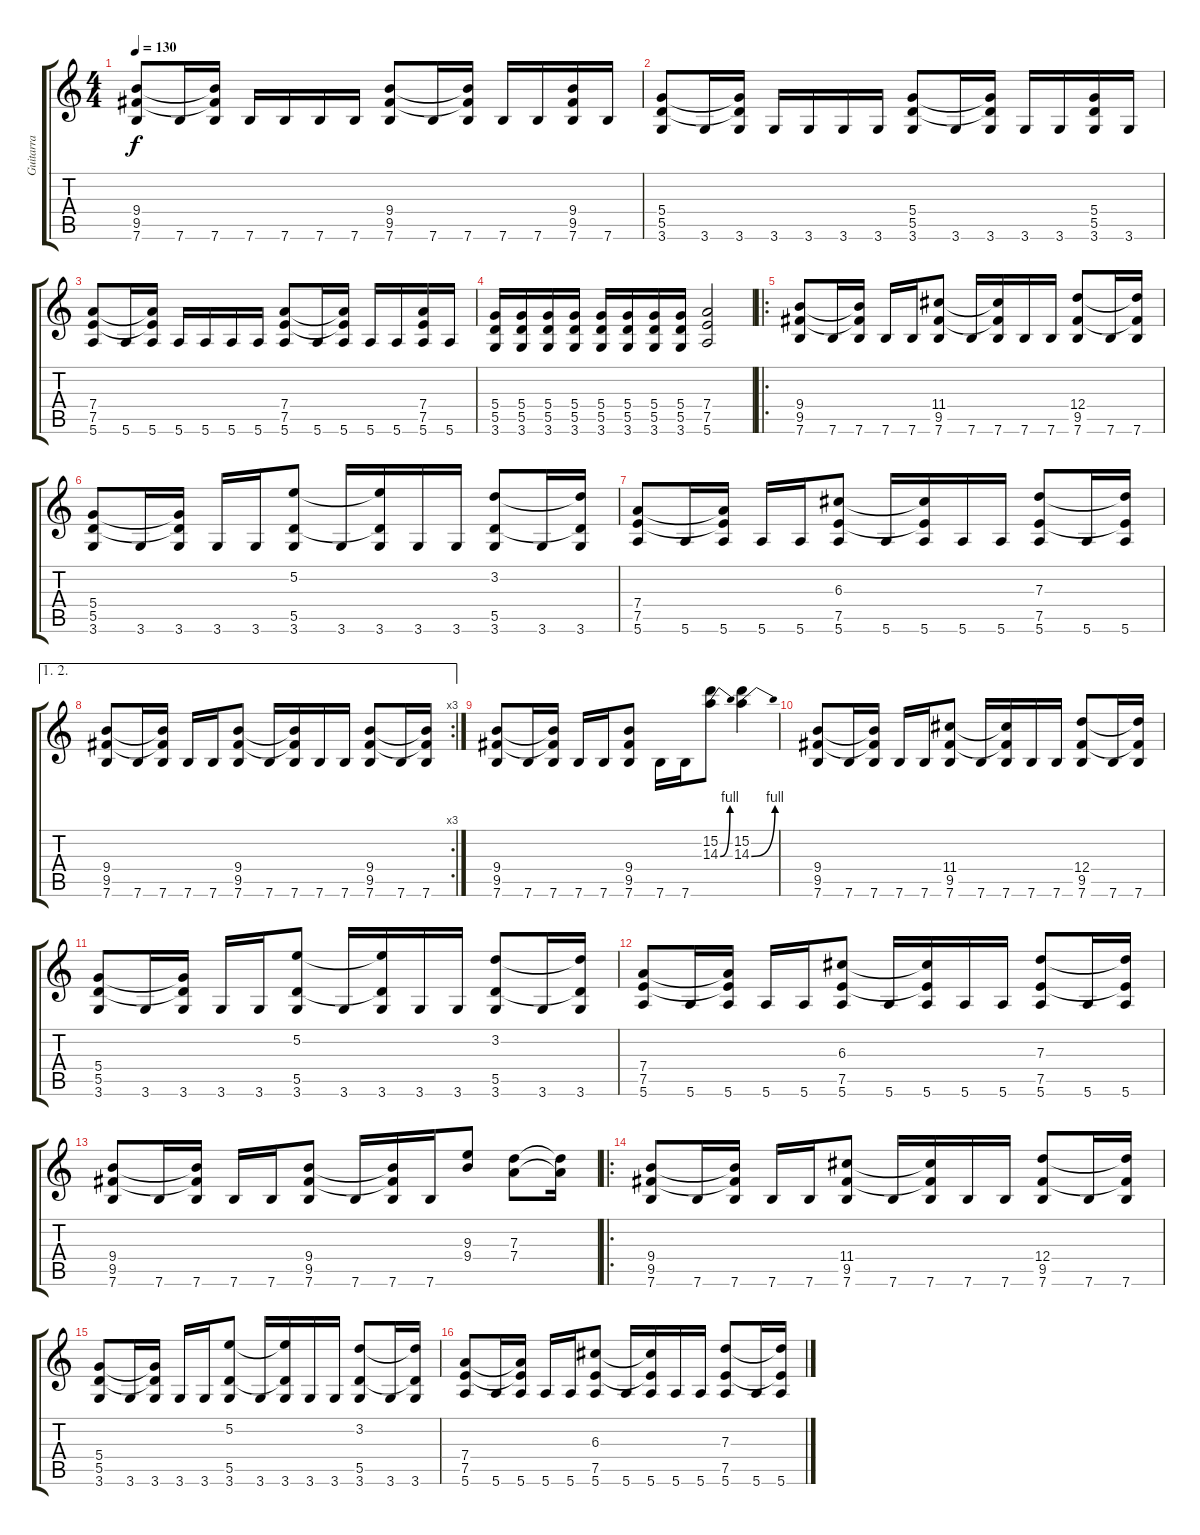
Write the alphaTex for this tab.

\track ("Guitarra" "Guitarra") {instrument distortionguitar}
\staff {score tabs}
\tuning (E4 B3 G3 D3 A2 E2) {hide}
\ts (4 4)
\tempo 130
\clef g2
\ks c
(9.4 9.5 7.6).8{dy f} 7.6.16 (9.4{t} 9.5{t} 7.6).16 7.6.16 7.6.16 7.6.16 7.6.16 (9.4 9.5 7.6).8 7.6.16 (9.4{t} 9.5{t} 7.6).16 7.6.16 7.6.16 (9.4 9.5 7.6).16 7.6.16 |
(5.4 5.5 3.6).8 3.6.16 (5.4{t} 5.5{t} 3.6).16 3.6.16 3.6.16 3.6.16 3.6.16 (5.4 5.5 3.6).8 3.6.16 (5.4{t} 5.5{t} 3.6).16 3.6.16 3.6.16 (5.4 5.5 3.6).16 3.6.16 |
(7.4 7.5 5.6).8 5.6.16 (7.4{t} 7.5{t} 5.6).16 5.6.16 5.6.16 5.6.16 5.6.16 (7.4 7.5 5.6).8 5.6.16 (7.4{t} 7.5{t} 5.6).16 5.6.16 5.6.16 (7.4 7.5 5.6).16 5.6.16 |
(5.4 5.5 3.6).16{volume 11} (5.4 5.5 3.6).16 (5.4 5.5 3.6).16{volume 12} (5.4 5.5 3.6).16 (5.4 5.5 3.6).16{volume 13} (5.4 5.5 3.6).16 (5.4 5.5 3.6).16{volume 14} (5.4 5.5 3.6).16 (7.4 7.5 5.6).2{volume 15} |
\ro
(9.4 9.5 7.6).8 7.6.16 (9.4{t} 9.5{t} 7.6).16 7.6.16 7.6.16 (11.4 9.5 7.6).8 7.6.16 (11.4{t} 9.5{t} 7.6).16 7.6.16 7.6.16 (12.4 9.5 7.6).8 7.6.16 (12.4{t} 9.5{t} 7.6).16 |
(5.4 5.5 3.6).8 3.6.16 (5.4{t} 5.5{t} 3.6).16 3.6.16 3.6.16 (5.2 5.5 3.6).8 3.6.16 (5.2{t} 5.5{t} 3.6).16 3.6.16 3.6.16 (3.2 5.5 3.6).8 3.6.16 (3.2{t} 5.5{t} 3.6).16 |
(7.4 7.5 5.6).8 5.6.16 (7.4{t} 7.5{t} 5.6).16 5.6.16 5.6.16 (6.3 7.5 5.6).8 5.6.16 (6.3{t} 7.5{t} 5.6).16 5.6.16 5.6.16 (7.3 7.5 5.6).8 5.6.16 (7.3{t} 7.5{t} 5.6).16 |
\ae (1 2)
\rc 3
(9.4 9.5 7.6).8 7.6.16 (9.4{t} 9.5{t} 7.6).16 7.6.16 7.6.16 (9.4 9.5 7.6).8 7.6.16 (9.4{t} 9.5{t} 7.6).16 7.6.16 7.6.16 (9.4 9.5 7.6).8 7.6.16 (9.4{t} 9.5{t} 7.6).16 |
(9.4 9.5 7.6).8 7.6.16 (9.4{t} 9.5{t} 7.6).16 7.6.16 7.6.16 (9.4 9.5 7.6).8 7.6.16 7.6.16 (15.2 14.3{be (bend 0 0 60 4)}).8 (15.2 14.3{be (bend 0 0 60 4)}).4 |
(9.4 9.5 7.6).8{volume 15} 7.6.16 (9.4{t} 9.5{t} 7.6).16 7.6.16 7.6.16 (11.4 9.5 7.6).8 7.6.16 (11.4{t} 9.5{t} 7.6).16 7.6.16 7.6.16 (12.4 9.5 7.6).8 7.6.16 (12.4{t} 9.5{t} 7.6).16 |
(5.4 5.5 3.6).8 3.6.16 (5.4{t} 5.5{t} 3.6).16 3.6.16 3.6.16 (5.2 5.5 3.6).8 3.6.16 (5.2{t} 5.5{t} 3.6).16 3.6.16 3.6.16 (3.2 5.5 3.6).8 3.6.16 (3.2{t} 5.5{t} 3.6).16 |
(7.4 7.5 5.6).8 5.6.16 (7.4{t} 7.5{t} 5.6).16 5.6.16 5.6.16 (6.3 7.5 5.6).8 5.6.16 (6.3{t} 7.5{t} 5.6).16 5.6.16 5.6.16 (7.3 7.5 5.6).8 5.6.16 (7.3{t} 7.5{t} 5.6).16 |
(9.4 9.5 7.6).8 7.6.16 (9.4{t} 9.5{t} 7.6).16 7.6.16 7.6.16 (9.4 9.5 7.6).8 7.6.16 (9.4{t} 9.5{t} 7.6).16 7.6.16 (9.3 9.4).8 (7.3 7.4).8 (7.3{t} 7.4{t}).16 |
\ro
(9.4 9.5 7.6).8 7.6.16 (9.4{t} 9.5{t} 7.6).16 7.6.16 7.6.16 (11.4 9.5 7.6).8 7.6.16 (11.4{t} 9.5{t} 7.6).16 7.6.16 7.6.16 (12.4 9.5 7.6).8 7.6.16 (12.4{t} 9.5{t} 7.6).16 |
(5.4 5.5 3.6).8 3.6.16 (5.4{t} 5.5{t} 3.6).16 3.6.16 3.6.16 (5.2 5.5 3.6).8 3.6.16 (5.2{t} 5.5{t} 3.6).16 3.6.16 3.6.16 (3.2 5.5 3.6).8 3.6.16 (3.2{t} 5.5{t} 3.6).16 |
(7.4 7.5 5.6).8 5.6.16 (7.4{t} 7.5{t} 5.6).16 5.6.16 5.6.16 (6.3 7.5 5.6).8 5.6.16 (6.3{t} 7.5{t} 5.6).16 5.6.16 5.6.16 (7.3 7.5 5.6).8 5.6.16 (7.3{t} 7.5{t} 5.6).16
